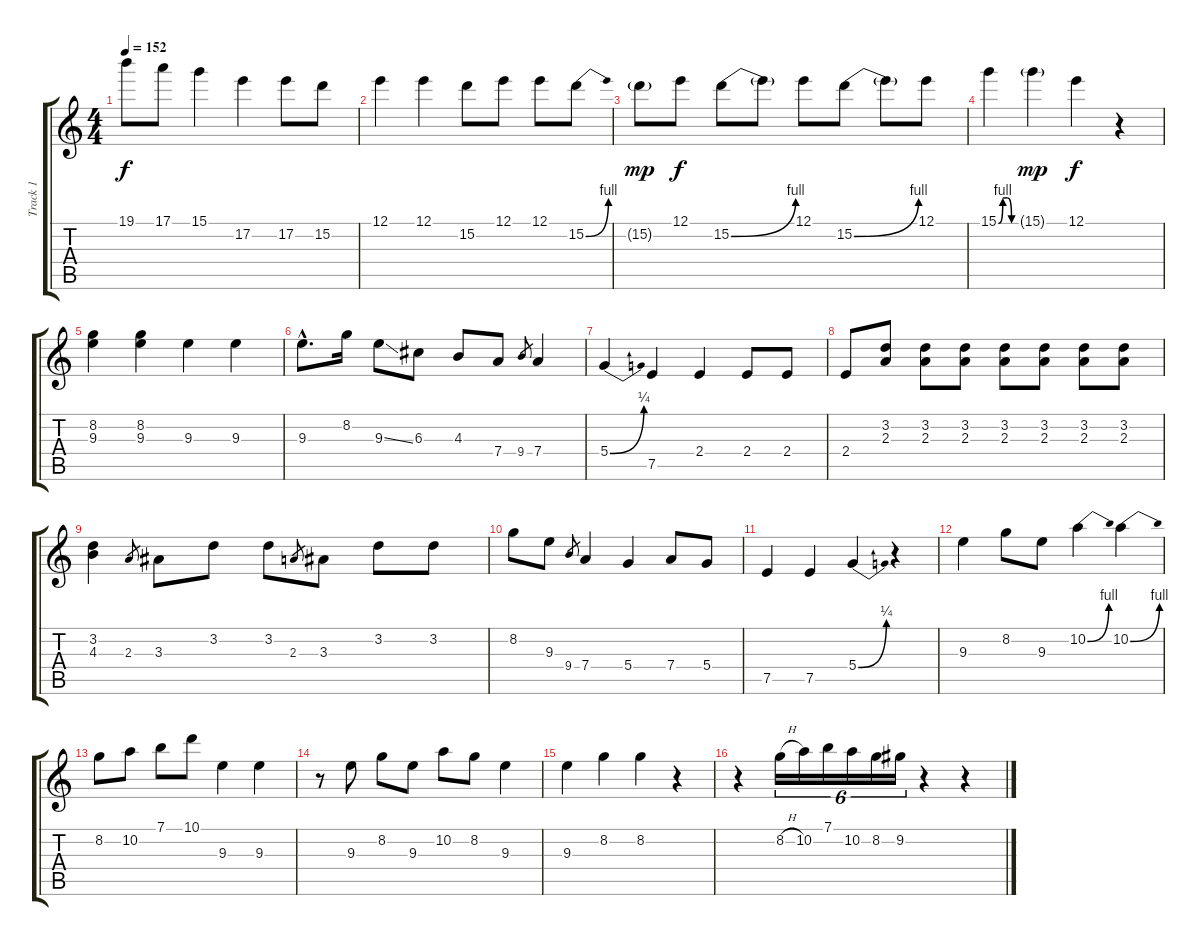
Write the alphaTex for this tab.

\track ("Track 1" "Track 1") {instrument overdrivenguitar}
\staff {score tabs}
\tuning (E4 B3 G3 D3 A2 E2) {hide}
\ts (4 4)
\tempo 152
\clef g2
\ks c
19.1.8{dy f} 17.1.8 15.1.4 17.2.4 17.2.8 15.2.8 |
12.1.4 12.1.4 15.2.8 12.1.8 12.1.8 15.2{be (bend 0 0 60 4)}.8 |
15.2{g}.8{dy mp} 12.1.8{dy f} 15.2{be (bend 0 0 60 4)}.8 15.2{t}.8 12.1.8 15.2{be (bend 0 0 60 4)}.8 15.2{t}.8 12.1.8 |
15.1{be (custom 0 0 15 4 30 4 45 0 60 0)}.4 15.1{g}.4{dy mp} 12.1.4{dy f} r.4 |
(8.2 9.3).4 (8.2 9.3).4 9.3.4 9.3.4 |
9.3{hac}.8{d} 8.2.16 9.3{ss}.8 6.3.8 4.3.8 7.4.8 9.4.8{gr} 7.4.4 |
5.4{be (bend 0 0 60 1)}.4 7.5.4 2.4.4 2.4.8 2.4.8 |
2.4.8 (3.2 2.3).8 (3.2 2.3).8 (3.2 2.3).8 (3.2 2.3).8 (3.2 2.3).8 (3.2 2.3).8 (3.2 2.3).8 |
(3.2 4.3).4 2.3.8{gr} 3.3.8 3.2.8 3.2.8 2.3.8{gr} 3.3.8 3.2.8 3.2.8 |
8.2.8 9.3.8 9.4.8{gr} 7.4.4 5.4.4 7.4.8 5.4.8 |
7.5.4 7.5.4 5.4{be (bend 0 0 60 1)}.4 r.4 |
9.3.4 8.2.8 9.3.8 10.2{be (bend 0 0 60 4)}.4 10.2{be (bend 0 0 60 4)}.4 |
8.2.8 10.2.8 7.1.8 10.1.8 9.3.4 9.3.4 |
r.8 9.3.8 8.2.8 9.3.8 10.2.8 8.2.8 9.3.4 |
9.3.4 8.2.4 8.2.4 r.4 |
r.4 8.2{h}.16{tu (6 4)} 10.2.16{tu (6 4)} 7.1.16{tu (6 4)} 10.2.16{tu (6 4)} 8.2.16{tu (6 4)} 9.2.16{tu (6 4)} r.4 r.4
